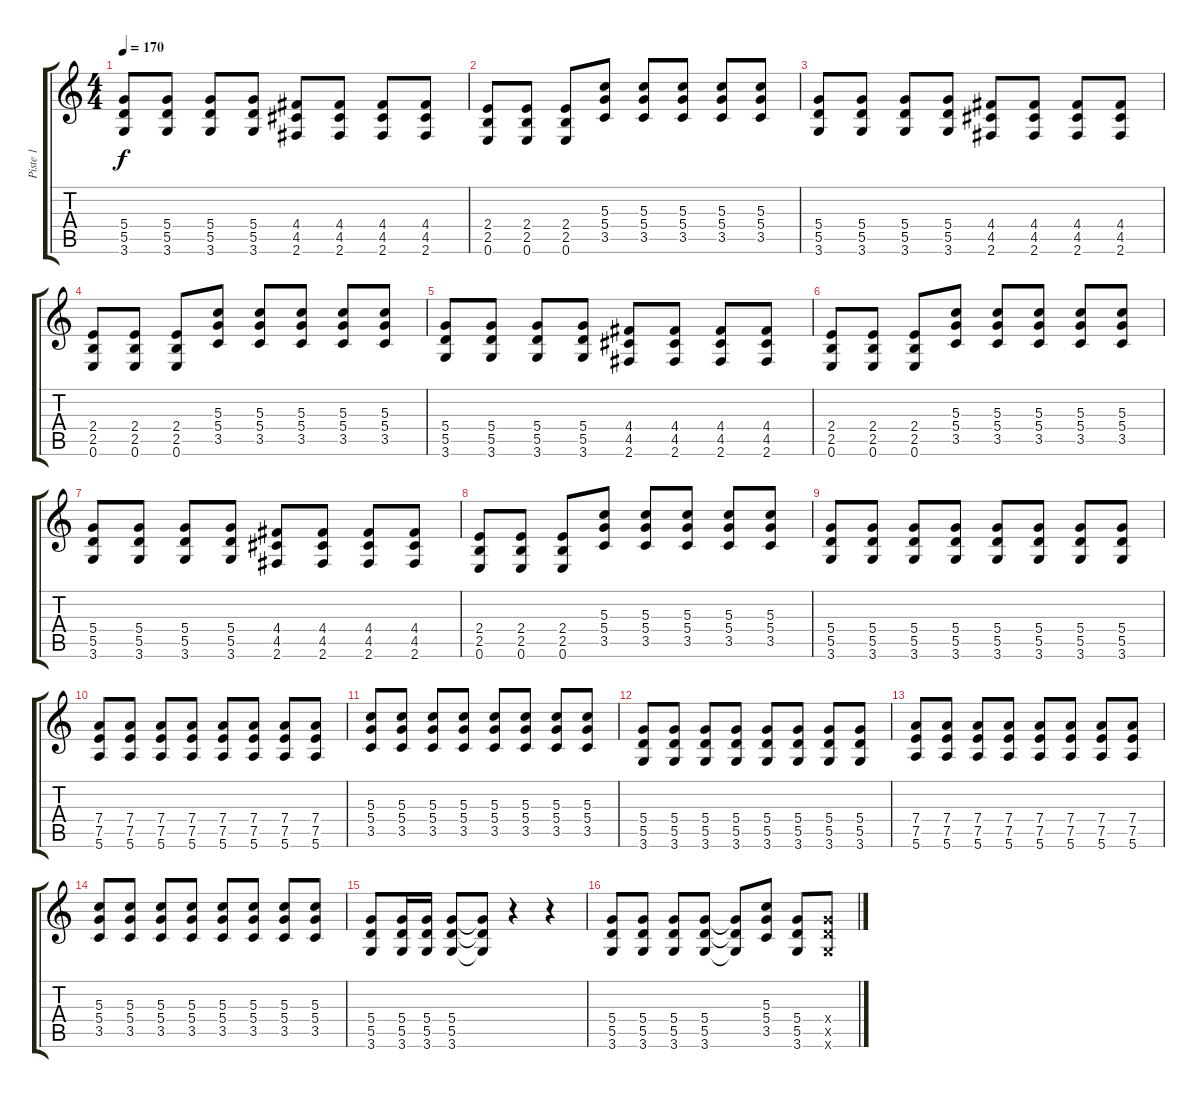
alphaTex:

\track ("Piste 1" "Piste 1") {instrument distortionguitar}
\staff {score tabs}
\tuning (E4 B3 G3 D3 A2 E2) {hide}
\ts (4 4)
\tempo 170
\clef g2
\ks c
(5.4 5.5 3.6).8{dy f instrument electricguitarmuted} (5.4 5.5 3.6).8 (5.4 5.5 3.6).8{instrument distortionguitar} (5.4 5.5 3.6).8 (4.4 4.5 2.6).8{instrument electricguitarmuted} (4.4 4.5 2.6).8 (4.4 4.5 2.6).8{instrument distortionguitar} (4.4 4.5 2.6).8 |
(2.4 2.5 0.6).8{instrument electricguitarmuted} (2.4 2.5 0.6).8 (2.4 2.5 0.6).8 (5.3 5.4 3.5).8{instrument electricguitarmuted} (5.3 5.4 3.5).8{instrument distortionguitar} (5.3 5.4 3.5).8{instrument electricguitarmuted} (5.3 5.4 3.5).8{instrument distortionguitar} (5.3 5.4 3.5).8 |
(5.4 5.5 3.6).8{instrument electricguitarmuted} (5.4 5.5 3.6).8 (5.4 5.5 3.6).8{instrument distortionguitar} (5.4 5.5 3.6).8 (4.4 4.5 2.6).8{instrument electricguitarmuted} (4.4 4.5 2.6).8 (4.4 4.5 2.6).8{instrument distortionguitar} (4.4 4.5 2.6).8 |
(2.4 2.5 0.6).8{instrument electricguitarmuted} (2.4 2.5 0.6).8 (2.4 2.5 0.6).8 (5.3 5.4 3.5).8{instrument electricguitarmuted} (5.3 5.4 3.5).8{instrument distortionguitar} (5.3 5.4 3.5).8{instrument electricguitarmuted} (5.3 5.4 3.5).8{instrument distortionguitar} (5.3 5.4 3.5).8 |
(5.4 5.5 3.6).8{instrument electricguitarmuted} (5.4 5.5 3.6).8 (5.4 5.5 3.6).8{instrument distortionguitar} (5.4 5.5 3.6).8 (4.4 4.5 2.6).8{instrument electricguitarmuted} (4.4 4.5 2.6).8 (4.4 4.5 2.6).8{instrument distortionguitar} (4.4 4.5 2.6).8 |
(2.4 2.5 0.6).8{instrument electricguitarmuted} (2.4 2.5 0.6).8 (2.4 2.5 0.6).8 (5.3 5.4 3.5).8{instrument electricguitarmuted} (5.3 5.4 3.5).8{instrument distortionguitar} (5.3 5.4 3.5).8{instrument electricguitarmuted} (5.3 5.4 3.5).8{instrument distortionguitar} (5.3 5.4 3.5).8 |
(5.4 5.5 3.6).8{instrument electricguitarmuted} (5.4 5.5 3.6).8 (5.4 5.5 3.6).8{instrument distortionguitar} (5.4 5.5 3.6).8 (4.4 4.5 2.6).8{instrument electricguitarmuted} (4.4 4.5 2.6).8 (4.4 4.5 2.6).8{instrument distortionguitar} (4.4 4.5 2.6).8 |
(2.4 2.5 0.6).8{instrument electricguitarmuted} (2.4 2.5 0.6).8 (2.4 2.5 0.6).8 (5.3 5.4 3.5).8{instrument electricguitarmuted} (5.3 5.4 3.5).8{instrument distortionguitar} (5.3 5.4 3.5).8{instrument electricguitarmuted} (5.3 5.4 3.5).8{instrument distortionguitar} (5.3 5.4 3.5).8 |
(5.4 5.5 3.6).8{instrument electricguitarmuted} (5.4 5.5 3.6).8 (5.4 5.5 3.6).8 (5.4 5.5 3.6).8 (5.4 5.5 3.6).8 (5.4 5.5 3.6).8 (5.4 5.5 3.6).8 (5.4 5.5 3.6).8 |
(7.4 7.5 5.6).8 (7.4 7.5 5.6).8 (7.4 7.5 5.6).8 (7.4 7.5 5.6).8 (7.4 7.5 5.6).8 (7.4 7.5 5.6).8 (7.4 7.5 5.6).8 (7.4 7.5 5.6).8 |
(5.3 5.4 3.5).8 (5.3 5.4 3.5).8 (5.3 5.4 3.5).8 (5.3 5.4 3.5).8 (5.3 5.4 3.5).8 (5.3 5.4 3.5).8 (5.3 5.4 3.5).8 (5.3 5.4 3.5).8 |
(5.4 5.5 3.6).8{instrument electricguitarmuted} (5.4 5.5 3.6).8 (5.4 5.5 3.6).8 (5.4 5.5 3.6).8 (5.4 5.5 3.6).8 (5.4 5.5 3.6).8 (5.4 5.5 3.6).8 (5.4 5.5 3.6).8 |
(7.4 7.5 5.6).8 (7.4 7.5 5.6).8 (7.4 7.5 5.6).8 (7.4 7.5 5.6).8 (7.4 7.5 5.6).8 (7.4 7.5 5.6).8 (7.4 7.5 5.6).8 (7.4 7.5 5.6).8 |
(5.3 5.4 3.5).8 (5.3 5.4 3.5).8 (5.3 5.4 3.5).8 (5.3 5.4 3.5).8 (5.3 5.4 3.5).8 (5.3 5.4 3.5).8 (5.3 5.4 3.5).8 (5.3 5.4 3.5).8 |
(5.4 5.5 3.6).8{instrument distortionguitar} (5.4 5.5 3.6).16 (5.4 5.5 3.6).16 (5.4 5.5 3.6).8 (5.4{t} 5.5{t} 3.6{t}).8 r.4 r.4 |
(5.4 5.5 3.6).8{instrument distortionguitar} (5.4 5.5 3.6).8 (5.4 5.5 3.6).8 (5.4 5.5 3.6).8 (5.4{t} 5.5{t} 3.6{t}).8 (5.3 5.4 3.5).8 (5.4 5.5 3.6).8 (5.4{x} 5.5{x} 3.6{x}).8
